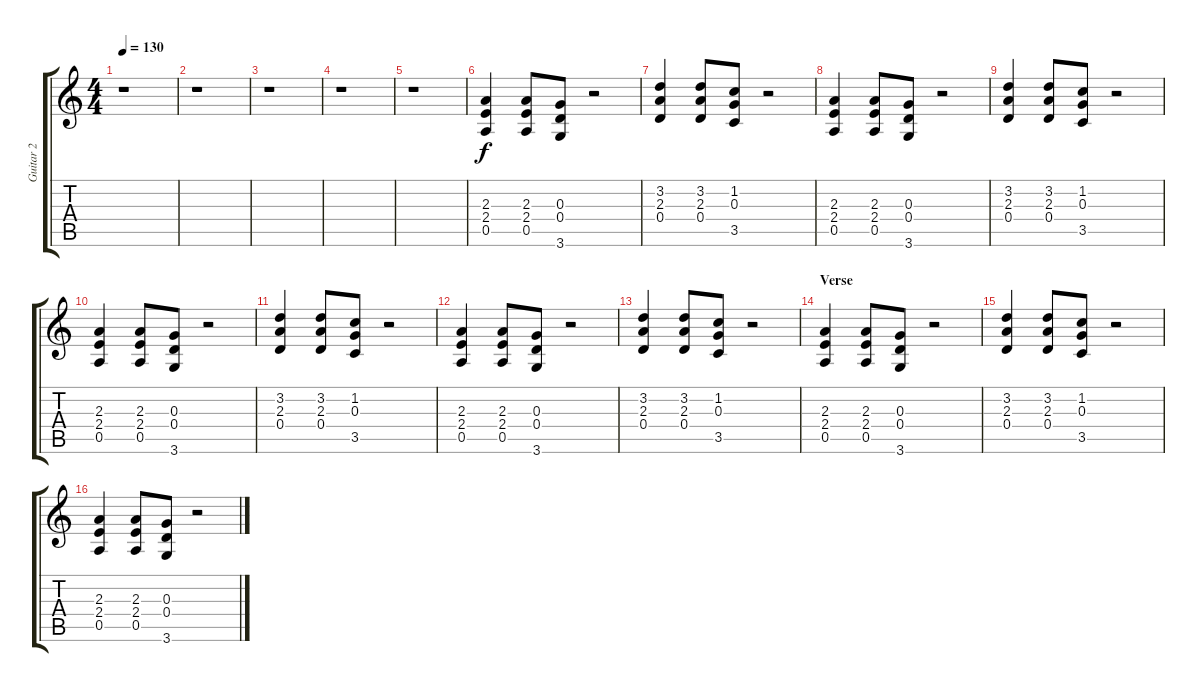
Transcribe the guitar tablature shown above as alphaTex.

\track ("Guitar 2" "Guitar 2") {instrument distortionguitar}
\staff {score tabs}
\tuning (E4 B3 G3 D3 A2 E2) {hide}
\ts (4 4)
\tempo 130
\clef g2
\ks c
r.1{dy f instrument distortionguitar} |
r.1 |
r.1 |
r.1 |
r.1 |
(2.3 2.4 0.5).4 (2.3 2.4 0.5).8 (0.3 0.4 3.6).8 r.2 |
(3.2 2.3 0.4).4 (3.2 2.3 0.4).8 (1.2 0.3 3.5).8 r.2 |
(2.3 2.4 0.5).4 (2.3 2.4 0.5).8 (0.3 0.4 3.6).8 r.2 |
(3.2 2.3 0.4).4 (3.2 2.3 0.4).8 (1.2 0.3 3.5).8 r.2 |
(2.3 2.4 0.5).4 (2.3 2.4 0.5).8 (0.3 0.4 3.6).8 r.2 |
(3.2 2.3 0.4).4 (3.2 2.3 0.4).8 (1.2 0.3 3.5).8 r.2 |
(2.3 2.4 0.5).4 (2.3 2.4 0.5).8 (0.3 0.4 3.6).8 r.2 |
(3.2 2.3 0.4).4 (3.2 2.3 0.4).8 (1.2 0.3 3.5).8 r.2 |
\section ("" "Verse")
(2.3 2.4 0.5).4 (2.3 2.4 0.5).8 (0.3 0.4 3.6).8 r.2 |
(3.2 2.3 0.4).4 (3.2 2.3 0.4).8 (1.2 0.3 3.5).8 r.2 |
(2.3 2.4 0.5).4 (2.3 2.4 0.5).8 (0.3 0.4 3.6).8 r.2
